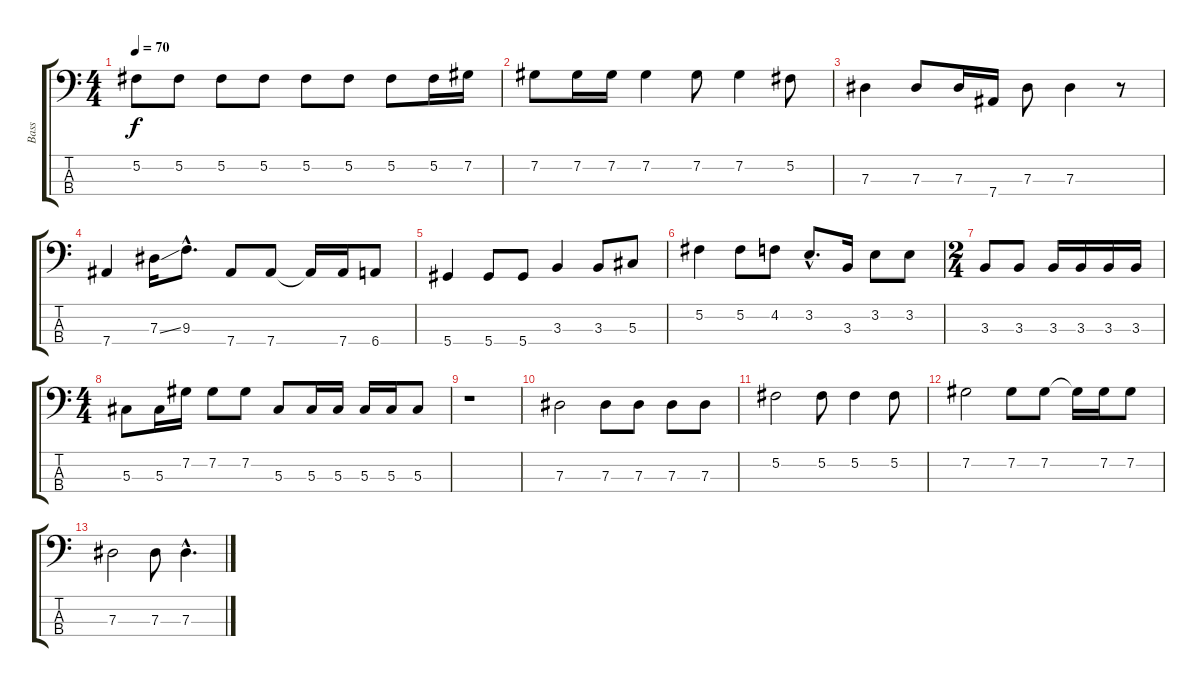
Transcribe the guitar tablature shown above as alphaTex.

\track ("Bass" "Bass") {instrument electricbassfinger}
\staff {score tabs}
\tuning (Gb2 Db2 Ab1 Eb1) {hide}
\ts (4 4)
\tempo 70
\clef f4
\ks c
5.2.8{dy f} 5.2.8 5.2.8 5.2.8 5.2.8 5.2.8 5.2.8 5.2.16 7.2.16 |
7.2.8 7.2.16 7.2.16 7.2.4 7.2.8 7.2.4 5.2.8 |
7.3.4 7.3.8 7.3.16 7.4.16 7.3.8 7.3.4 r.8 |
7.4.4 7.3{ss}.16 9.3{hac}.8{d} 7.4.8 7.4.8 7.4{t}.16 7.4.16 6.4.8 |
5.4.4 5.4.8 5.4.8 3.3.4 3.3.8 5.3.8 |
5.2.4 5.2.8 4.2.8 3.2{hac}.8{d} 3.3.16 3.2.8 3.2.8 |
\ts (2 4)
3.3.8 3.3.8 3.3.16 3.3.16 3.3.16 3.3.16 |
\ts (4 4)
5.3.8 5.3.16 7.2.16 7.2.8 7.2.8 5.3.8 5.3.16 5.3.16 5.3.16 5.3.16 5.3.8 |
r.1 |
7.3.2 7.3.8 7.3.8 7.3.8 7.3.8 |
5.2.2 5.2.8 5.2.4 5.2.8 |
7.2.2 7.2.8 7.2.8 7.2{t}.16 7.2.16 7.2.8 |
7.3.2 7.3.8 7.3{hac}.4{d}
